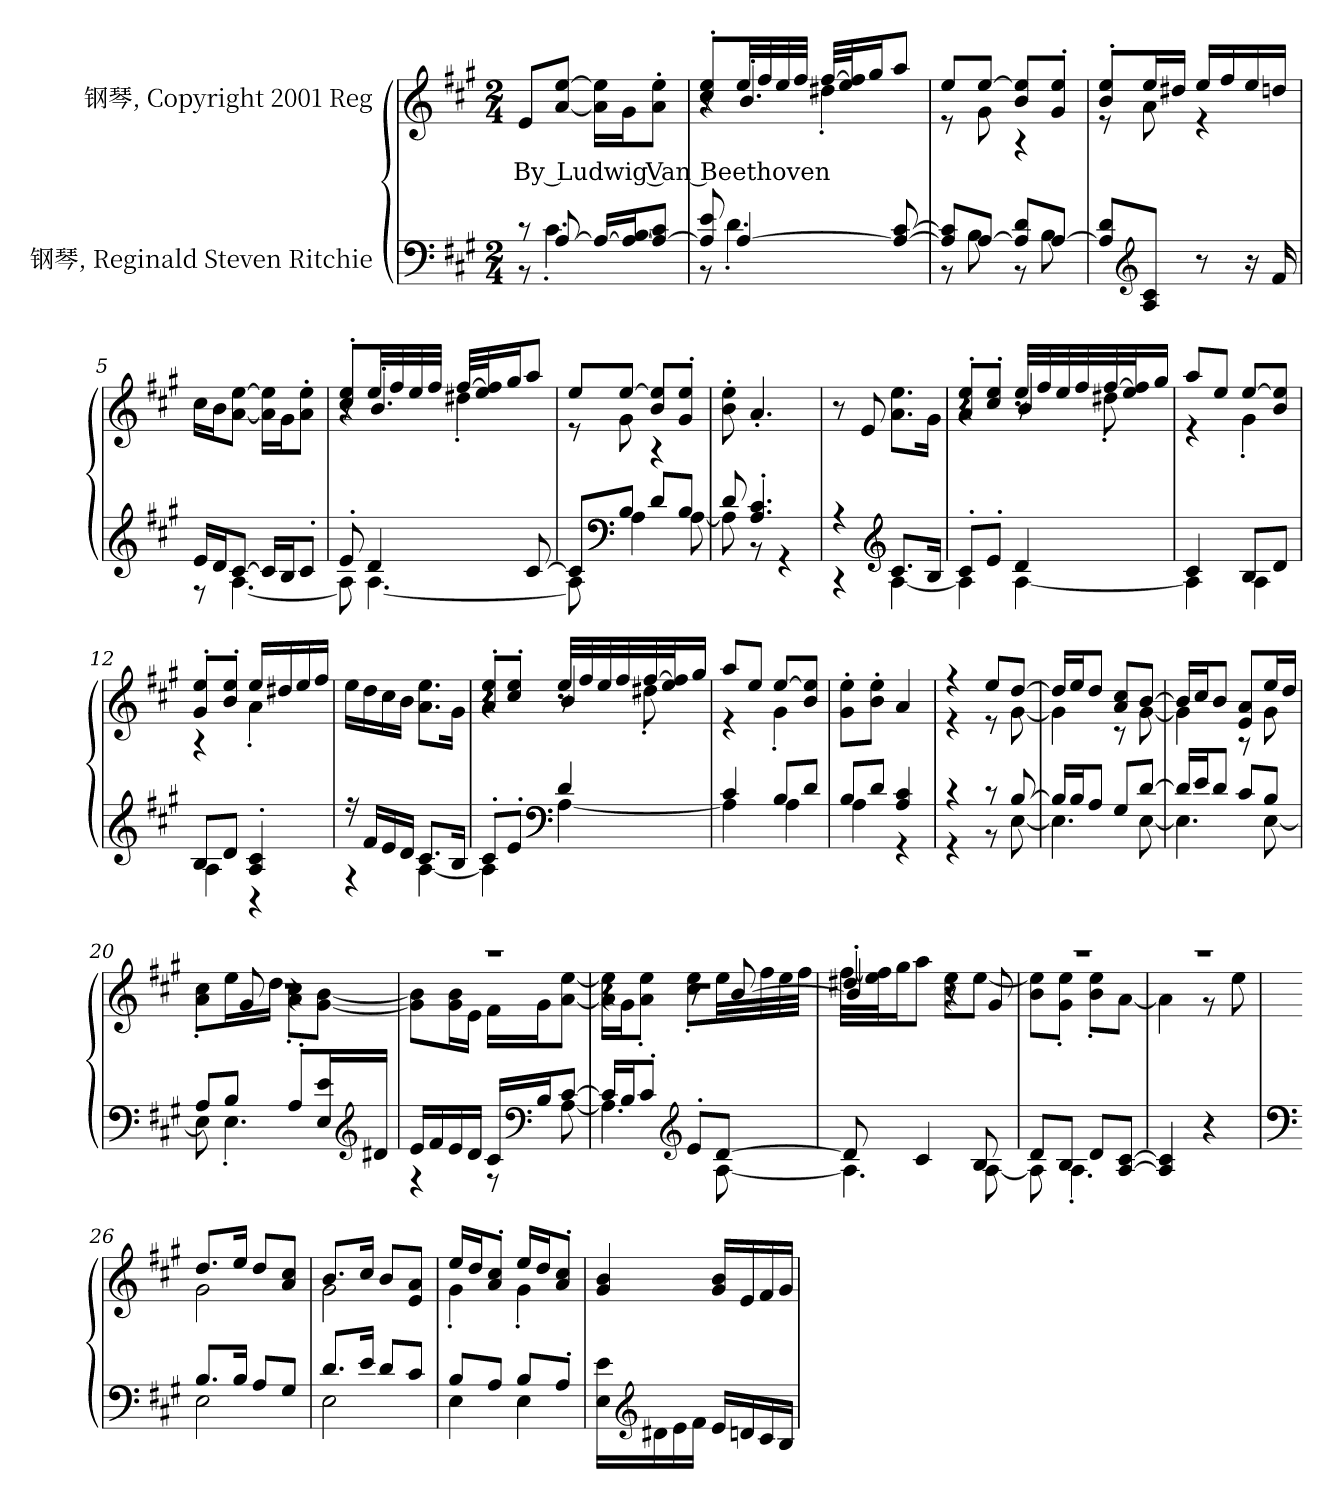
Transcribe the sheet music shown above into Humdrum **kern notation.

**kern	**kern	**text
*part2	*part1	*part1
*staff2	*staff1	*staff1
*I"钢琴, Reginald Steven Ritchie	*I"钢琴, Copyright 2001 Reg	*
*clefF4	*clefG2	*
*k[f#c#g#]	*k[f#c#g#]	*
*M2/4	*M2/4	*
*MM105	*MM105	*
=1	=1	=1
*^	*	*
8r	8r	8e/L	By Ludwig Van Beethoven
[8A/	4.c#'\	[8a/ [8ee/J	.
16A/LL_	.	16a\] 16ee\]LL	.
16A/_ 16B/J	.	16g#\J	.
8A/_ 8c#/J	.	8a\' 8ee\'J	.
!!LO:LB:g=z
=2	=2	=2	=2
*	*	*^	*
*	*	*	*^	*
8A/] 8e/	8r	8cc#/' 8ee/'L	4r	8r	.
[4A/	4.d'\	32ee/LL	.	4.b'/	.
.	.	32ff#/	.	.	.
.	.	32ee/	.	.	.
.	.	32ff#/JJJ	.	.	.
.	.	[32ff#/LLL	4dd#X'\	.	.
.	.	32ee/ 32ff#/]J	.	.	.
.	.	16gg#/J	.	.	.
8A/_ [8c#/	.	8aa/J	.	.	.
*	*	*	*v	*v	*
=3	=3	=3	=3	=3
8A/] 8c#/]L	8r	8ee/L	8r	.
[8A/J	8B\	[8ee/J	8g#\	.
8A/] 8d/L	8r	8b/ 8ee/]L	4r	.
[8A/J	8B\	8g#/' 8ee/'J	.	.
*v	*v	*	*	*
=4	=4	=4	=4
8A/] 8d/L	8b/' 8ee/'L	8r	.
*clefG2	*	*	*
8A/ 8c#/J	16ee/L	8a\	.
.	16dd#X/JJ	.	.
8r	16ee/LL	4r	.
.	16ff#/	.	.
16r	16ee/	.	.
16f#/	16ddn/JJ	.	.
*	*v	*v	*
=5	=5	=5
*^	*	*
16e/LL	8r	16cc#\LL	.
16d/J	.	16b\J	.
[8c#/J	[4.A\	[8a\ [8ee\J	.
16c#/LL]	.	16a\] 16ee\]LL	.
16B/J	.	16g#\J	.
8c#'/J	.	8a\' 8ee\'J	.
!!LO:LB:g=z
=6	=6	=6	=6
*	*	*^	*
*	*	*	*^	*
8e'/	8A\]	8cc#/' 8ee/'L	4r	8r	.
4d/	[4.A\	32ee/LL	.	4.b'/	.
.	.	32ff#/	.	.	.
.	.	32ee/	.	.	.
.	.	32ff#/JJJ	.	.	.
.	.	[32ff#/LLL	4dd#X'\	.	.
.	.	32ee/ 32ff#/]J	.	.	.
.	.	16gg#/J	.	.	.
[8c#/	.	8aa/J	.	.	.
*	*	*	*v	*v	*
=7	=7	=7	=7	=7
8c#/L]	8A\]	8ee/L	8r	.
*clefF4	*	*	*	*
8B/J	4A\	[8ee/J	8g#\	.
8d/L	.	8b/ 8ee/]L	4r	.
8B/J	[8A\	8g#/' 8ee/'J	.	.
*	*	*v	*v	*
=8	=8	=8	=8
8d/	8A\]	8b\' 8ee\'	.
4.A/' 4.c#/'	8r	4.a'/	.
.	4r	.	.
=9	=9	=9	=9
4r	4r	8r	.
.	.	8e/	.
*clefG2	*	*	*
8.c#/L	[4A\	8.a\ 8.ee\L	.
16B/Jk	.	16g#\Jk	.
!!LO:LB:g=z
=10	=10	=10	=10
*	*	*^	*
*	*	*	*^	*
8c#'/L	4A\]	8a/' 8ee/'L	4r	4r	.
8e'/J	.	8cc#/' 8ee/'J	.	.	.
4d/	[4A\	32ee/LLL	8r	4b/	.
.	.	32ff#/	.	.	.
.	.	32ee/	.	.	.
.	.	32ff#/	.	.	.
.	.	[32ff#/	8dd#X'\	.	.
.	.	32ee/ 32ff#/]J	.	.	.
.	.	16gg#/JJ	.	.	.
*	*	*	*v	*v	*
=11	=11	=11	=11	=11
4c#/	4A\]	8aa/L	4r	.
.	.	8ee/J	.	.
8B/L	4A\	[8ee/L	4g#'\	.
8d/J	.	8b/ 8ee/]J	.	.
=12	=12	=12	=12	=12
8B/L	4A\	8g#/' 8ee/'L	4r	.
8d/J	.	8b/' 8ee/'J	.	.
4A/' 4c#/'	4r	16ee/LL	4a'\	.
.	.	16dd#X/	.	.
.	.	16ee/	.	.
.	.	16ff#/JJ	.	.
*	*	*v	*v	*
=13	=13	=13	=13
16r	4r	16ee\LL	.
16f#/LL	.	16dd\	.
16e/	.	16cc#\	.
16d/JJ	.	16b\JJ	.
8.c#/L	[4A\	8.a\ 8.ee\L	.
16B/Jk	.	16g#\Jk	.
!!LO:LB:g=z
=14	=14	=14	=14
*	*	*^	*
*	*	*	*^	*
8c#'/L	4A\]	8a/' 8ee/'L	4r	4r	.
8e'/J	.	8cc#/' 8ee/'J	.	.	.
*clefF4	*	*	*	*	*
4d/	[4A\	32ee/LLL	8r	4b/	.
.	.	32ff#/	.	.	.
.	.	32ee/	.	.	.
.	.	32ff#/	.	.	.
.	.	[32ff#/	8dd#X'\	.	.
.	.	32ee/ 32ff#/]J	.	.	.
.	.	16gg#/JJ	.	.	.
*	*	*	*v	*v	*
=15	=15	=15	=15	=15
4c#/	4A\]	8aa/L	4r	.
.	.	8ee/J	.	.
8B/L	4A\	[8ee/L	4g#'\	.
8d/J	.	8b/ 8ee/]J	.	.
*	*	*v	*v	*
=16	=16	=16	=16
8B/L	4A\	8g#\' 8ee\'L	.
8d/J	.	8b\' 8ee\'J	.
4A/ 4c#/	4r	4a/	.
=17	=17	=17	=17
*	*	*^	*
4r	4r	4r	4r	.
8r	8r	8ee/L	8r	.
[8B/	[8E\	[8dd/J	[8g#\	.
=18	=18	=18	=18	=18
16B/LL]	4.E\]	16dd/LL]	4g#\]	.
16B/J	.	16ee/J	.	.
8A/J	.	8dd/J	.	.
8G#/L	.	8a/ 8cc#/L	8r	.
[8d/J	[8E\	[8b/J	[8g#\	.
!!LO:LB:g=z	!!
=19	=19	=19	=19	=19
16d/LL]	4.E\]	16b/LL]	4g#\]	.
16e/J	.	16cc#/J	.	.
8d/J	.	8b/J	.	.
8c#/L	.	8e/ 8a/L	8r	.
8B/J	[8E\	16ee/L	8g#\	.
.	.	16dd/JJ	.	.
=20	=20	=20	=20	=20
*	*	*	*^	*
8A/L	8E\]	2r	8a\' 8cc#\'L	8r	.
8B/J	4.E'\	.	16ee\L	8g#/	.
.	.	.	16dd\JJ	.	.
8A'/L	.	.	8a\' 8cc#\'L	4r	.
16E/ 16e/L	.	.	[8g#\ [8b\J	.	.
*clefG2	*	*	*	*	*
16d#X/JJ	.	.	.	.	.
*	*	*	*v	*v	*
=21	=21	=21	=21	=21
16e/LL	4r	2r	8g#\] 8b\]L	.
16f#/	.	.	.	.
16e/	.	.	16g#\ 16b\L	.
16d/JJ	.	.	16e\JJ	.
16c#/LL	8r	.	16f#\LL	.
*clefF4	*	*	*	*
16B/J	.	.	16g#\J	.
[8c#/J	[8A\	.	[8a\ [8ee\J	.
=22	=22	=22	=22	=22
*	*	*	*^	*
16c#/LL]	4.A\]	2r	16a\] 16ee\]LL	4r	.
16B/J	.	.	16g#\J	.	.
8c#'/J	.	.	8a\' 8ee\'J	.	.
*clefG2	*	*	*	*	*
8e'/L	.	.	8cc#\' 8ee\'L	8r	.
[8d/J	[8A\	.	32ee\LL	[8b/	.
.	.	.	32ff#\	.	.
.	.	.	32ee\	.	.
.	.	.	32ff#\JJJ	.	.
!!LO:PB:g=z	!!	!!
=23	=23	=23	=23	=23	=23
8d/]	4.A\]	4dd#X'/	[32ff#\LLL	4b/]	.
.	.	.	32ee\ 32ff#\]J	.	.
.	.	.	16gg#\J	.	.
4c#/	.	.	8aa\J	.	.
.	.	4r	8ee\L	8r	.
8B/	[8A\	.	[8ee\J	8g#/	.
*	*	*	*v	*v	*
=24	=24	=24	=24	=24
8d/L	8A\]	2r	8b\ 8ee\]L	.
8B/J	4.A'\	.	8g#\' 8ee\'J	.
8d/L	.	.	8b\' 8ee\'L	.
[8A/ [8c#/J	.	.	[8a\J	.
*v	*v	*	*	*
=25	=25	=25	=25
4A/] 4c#/]	2r	4a\]	.
4r	.	8r	.
.	.	8ee\	.
=26	=26	=26	=26
*clefF4	*	*	*
*^	*	*	*
8.B/L	2E\	8.dd/L	2g#\	.
16B/Jk	.	16ee/Jk	.	.
8A/L	.	8dd/L	.	.
8G#/J	.	8a/ 8cc#/J	.	.
=27	=27	=27	=27	=27
8.d/L	2E\	8.b/L	2g#\	.
16e/Jk	.	16cc#/Jk	.	.
8d/L	.	8b/L	.	.
8c#/J	.	8e/ 8a/J	.	.
=28	=28	=28	=28	=28
8B/L	4E\	16ee/LL	4g#'\	.
.	.	16dd/J	.	.
8A/J	.	8a/' 8cc#/'J	.	.
8B/L	4E\	16ee/LL	4g#'\	.
.	.	16dd/J	.	.
8A'/J	.	8a/' 8cc#/'J	.	.
*v	*v	*	*	*
*	*v	*v	*
!!LO:LB:g=z
=29	=29	=29
16E\ 16e\LL	4g#/ 4b/	.
*clefG2	*	*
16d#X\	.	.
16e\	.	.
16f#\JJ	.	.
16e/LL	16g#/ 16b/LL	.
16dn/	16e/	.
16c#/	16f#/	.
16B/JJ	16g#/JJ	.
=	=	=
*-	*-	*-
